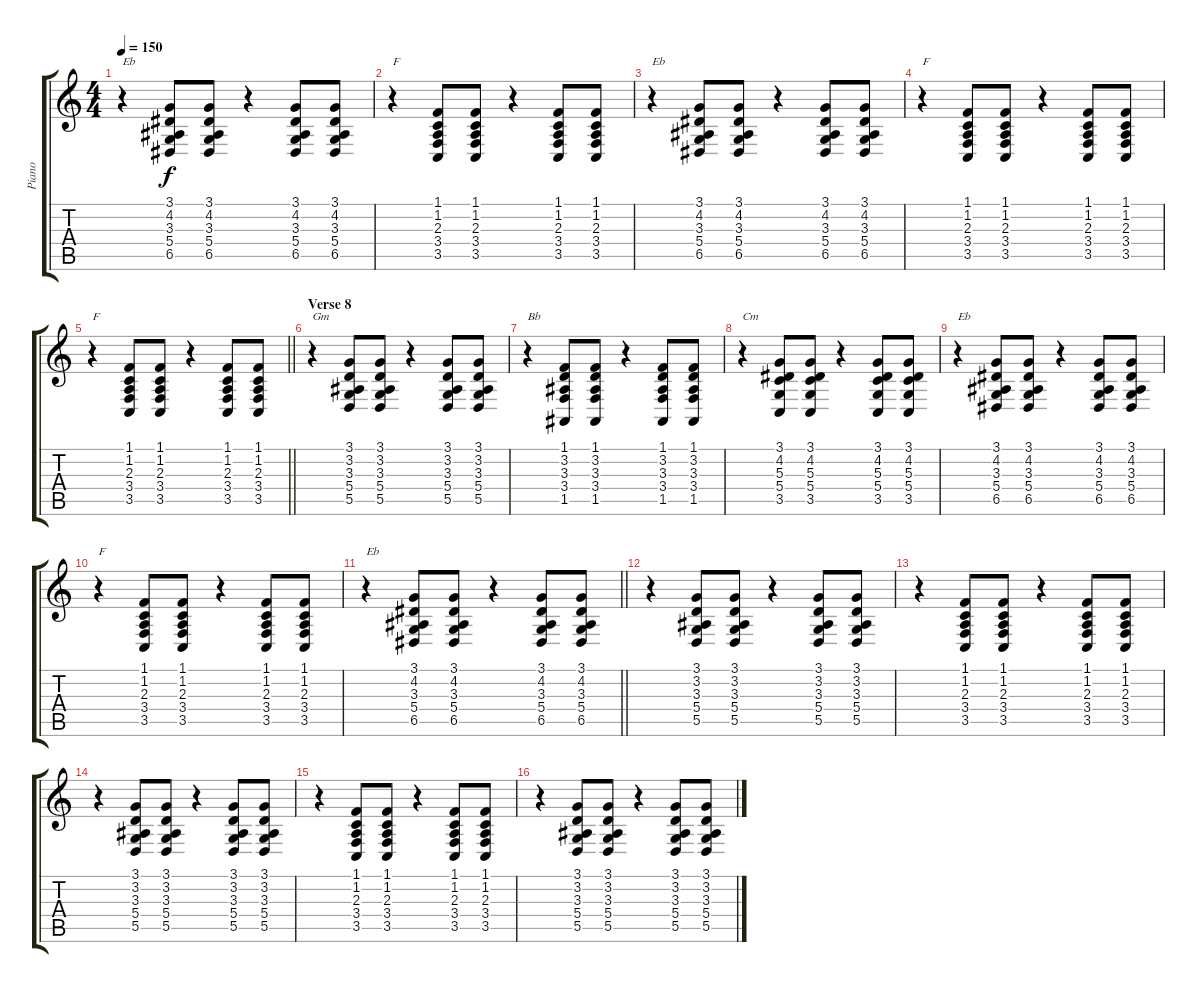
\track ("Piano" "Piano") {instrument acousticgrandpiano}
\staff {score tabs}
\tuning (E4 B3 G3 D3 A2 E2) {hide}
\ts (4 4)
\tempo 150
\clef g2
\ks c
r.4{txt "Eb" dy f} (3.1 4.2 3.3 5.4 6.5).8 (3.1 4.2 3.3 5.4 6.5).8 r.4 (3.1 4.2 3.3 5.4 6.5).8 (3.1 4.2 3.3 5.4 6.5).8 |
r.4{txt "F"} (1.1 1.2 2.3 3.4 3.5).8 (1.1 1.2 2.3 3.4 3.5).8 r.4 (1.1 1.2 2.3 3.4 3.5).8 (1.1 1.2 2.3 3.4 3.5).8 |
r.4{txt "Eb"} (3.1 4.2 3.3 5.4 6.5).8 (3.1 4.2 3.3 5.4 6.5).8 r.4 (3.1 4.2 3.3 5.4 6.5).8 (3.1 4.2 3.3 5.4 6.5).8 |
r.4{txt "F"} (1.1 1.2 2.3 3.4 3.5).8 (1.1 1.2 2.3 3.4 3.5).8 r.4 (1.1 1.2 2.3 3.4 3.5).8 (1.1 1.2 2.3 3.4 3.5).8 |
\barLineRight lightlight
r.4{txt "F"} (1.1 1.2 2.3 3.4 3.5).8 (1.1 1.2 2.3 3.4 3.5).8 r.4 (1.1 1.2 2.3 3.4 3.5).8 (1.1 1.2 2.3 3.4 3.5).8 |
\section ("" "Verse 8")
r.4{txt "Gm"} (3.1 3.2 3.3 5.4 5.5).8 (3.1 3.2 3.3 5.4 5.5).8 r.4 (3.1 3.2 3.3 5.4 5.5).8 (3.1 3.2 3.3 5.4 5.5).8 |
r.4{txt "Bb"} (1.1 3.2 3.3 3.4 1.5).8 (1.1 3.2 3.3 3.4 1.5).8 r.4 (1.1 3.2 3.3 3.4 1.5).8 (1.1 3.2 3.3 3.4 1.5).8 |
r.4{txt "Cm"} (3.1 4.2 5.3 5.4 3.5).8 (3.1 4.2 5.3 5.4 3.5).8 r.4 (3.1 4.2 5.3 5.4 3.5).8 (3.1 4.2 5.3 5.4 3.5).8 |
r.4{txt "Eb"} (3.1 4.2 3.3 5.4 6.5).8 (3.1 4.2 3.3 5.4 6.5).8 r.4 (3.1 4.2 3.3 5.4 6.5).8 (3.1 4.2 3.3 5.4 6.5).8 |
r.4{txt "F"} (1.1 1.2 2.3 3.4 3.5).8 (1.1 1.2 2.3 3.4 3.5).8 r.4 (1.1 1.2 2.3 3.4 3.5).8 (1.1 1.2 2.3 3.4 3.5).8 |
\barLineRight lightlight
r.4{txt "Eb"} (3.1 4.2 3.3 5.4 6.5).8 (3.1 4.2 3.3 5.4 6.5).8 r.4 (3.1 4.2 3.3 5.4 6.5).8 (3.1 4.2 3.3 5.4 6.5).8 |
\section ("" "")
r.4 (3.1 3.2 3.3 5.4 5.5).8 (3.1 3.2 3.3 5.4 5.5).8 r.4 (3.1 3.2 3.3 5.4 5.5).8 (3.1 3.2 3.3 5.4 5.5).8 |
r.4 (1.1 1.2 2.3 3.4 3.5).8 (1.1 1.2 2.3 3.4 3.5).8 r.4 (1.1 1.2 2.3 3.4 3.5).8 (1.1 1.2 2.3 3.4 3.5).8 |
r.4 (3.1 3.2 3.3 5.4 5.5).8 (3.1 3.2 3.3 5.4 5.5).8 r.4 (3.1 3.2 3.3 5.4 5.5).8 (3.1 3.2 3.3 5.4 5.5).8 |
r.4 (1.1 1.2 2.3 3.4 3.5).8 (1.1 1.2 2.3 3.4 3.5).8 r.4 (1.1 1.2 2.3 3.4 3.5).8 (1.1 1.2 2.3 3.4 3.5).8 |
r.4 (3.1 3.2 3.3 5.4 5.5).8 (3.1 3.2 3.3 5.4 5.5).8 r.4 (3.1 3.2 3.3 5.4 5.5).8 (3.1 3.2 3.3 5.4 5.5).8
